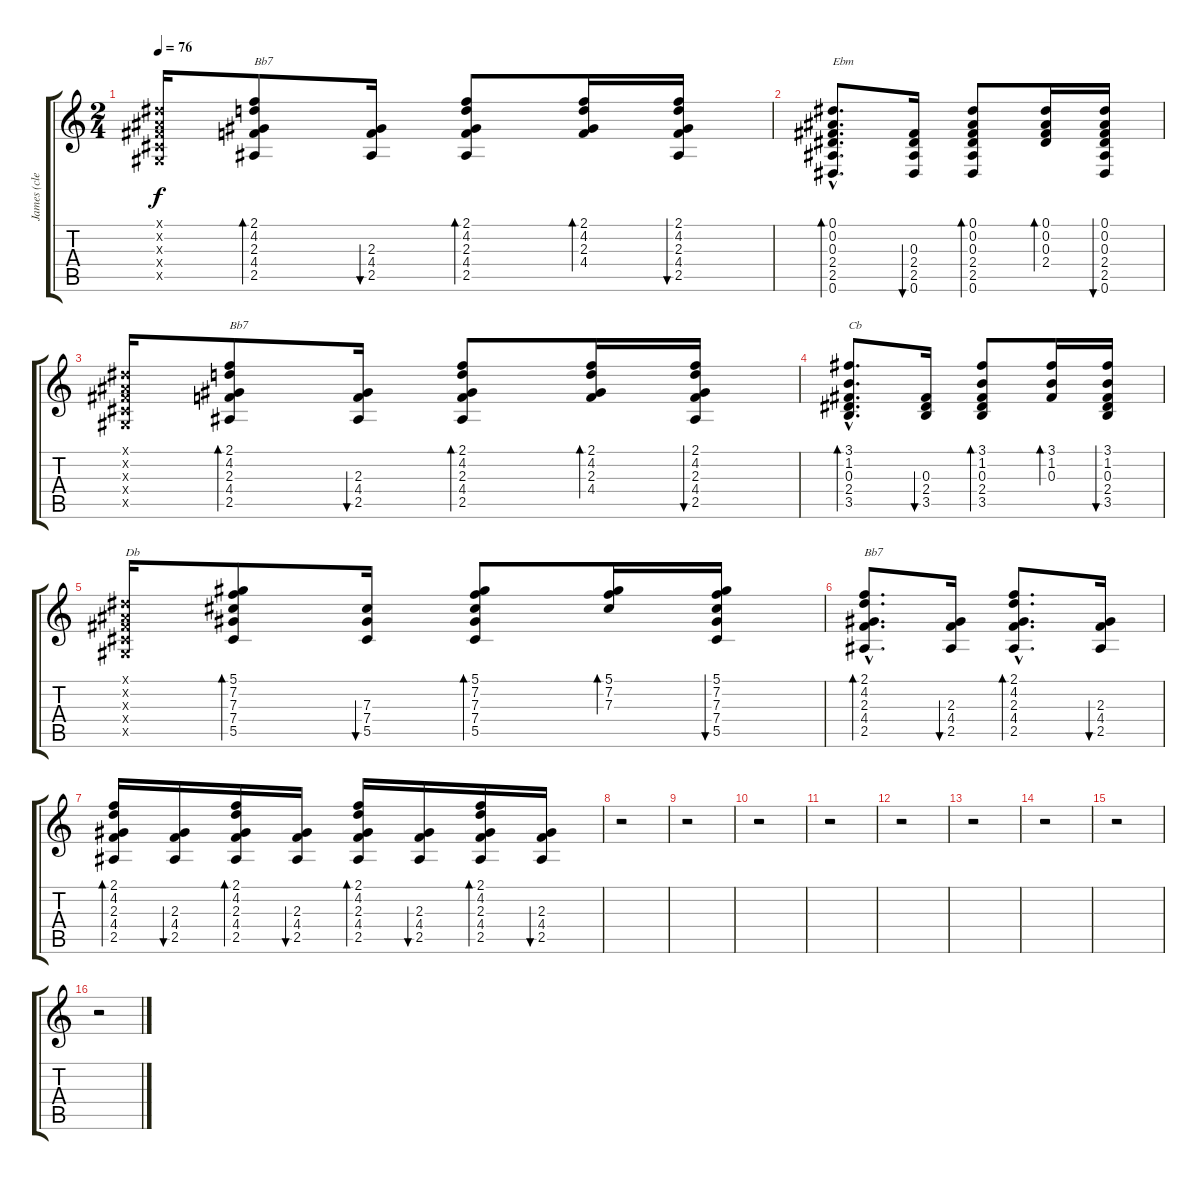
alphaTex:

\track ("James (clean)" "James (cle") {instrument electricguitarjazz}
\staff {score tabs}
\tuning (Eb4 Bb3 Gb3 Db3 Ab2 Eb2) {hide}
\ts (2 4)
\tempo 76
\clef g2
\ks c
(0.1{x} 0.2{x} 0.3{x} 0.4{x} 0.5{x}).16{dy f} (2.1 4.2 2.3 4.4 2.5).8{bd 60 txt "Bb7"} (2.3 4.4 2.5).16{bu 60} (2.1 4.2 2.3 4.4 2.5).8{bd 60} (2.1 4.2 2.3 4.4).16{bd 60} (2.1 4.2 2.3 4.4 2.5).16{bu 60} |
(0.1{hac} 0.2{hac} 0.3{hac} 2.4{hac} 2.5{hac} 0.6{hac}).8{d bd 60 txt "Ebm"} (0.3 2.4 2.5 0.6).16{bu 60} (0.1 0.2 0.3 2.4 2.5 0.6).8{bd 60} (0.1 0.2 0.3 2.4).16{bd 60} (0.1 0.2 0.3 2.4 2.5 0.6).16{bu 60} |
(0.1{x} 0.2{x} 0.3{x} 0.4{x} 0.5{x}).16 (2.1 4.2 2.3 4.4 2.5).8{bd 60 txt "Bb7"} (2.3 4.4 2.5).16{bu 60} (2.1 4.2 2.3 4.4 2.5).8{bd 60} (2.1 4.2 2.3 4.4).16{bd 60} (2.1 4.2 2.3 4.4 2.5).16{bu 60} |
(3.1{hac} 1.2{hac} 0.3{hac} 2.4{hac} 3.5{hac}).8{d bd 60 txt "Cb"} (0.3 2.4 3.5).16{bu 60} (3.1 1.2 0.3 2.4 3.5).8{bd 60} (3.1 1.2 0.3).16{bd 60} (3.1 1.2 0.3 2.4 3.5).16{bu 60} |
(0.1{x} 0.2{x} 0.3{x} 0.4{x} 0.5{x}).16{txt "Db"} (5.1 7.2 7.3 7.4 5.5).8{bd 60} (7.3 7.4 5.5).16{bu 60} (5.1 7.2 7.3 7.4 5.5).8{bd 60} (5.1 7.2 7.3).16{bd 60} (5.1 7.2 7.3 7.4 5.5).16{bu 60} |
(2.1{hac} 4.2{hac} 2.3{hac} 4.4{hac} 2.5{hac}).8{d bd 60 txt "Bb7"} (2.3 4.4 2.5).16{bu 60} (2.1{hac} 4.2{hac} 2.3{hac} 4.4{hac} 2.5{hac}).8{d bd 60} (2.3 4.4 2.5).16{bu 60} |
(2.1 4.2 2.3 4.4 2.5).16{bd 60} (2.3 4.4 2.5).16{bu 60} (2.1 4.2 2.3 4.4 2.5).16{bd 60} (2.3 4.4 2.5).16{bu 60} (2.1 4.2 2.3 4.4 2.5).16{bd 60} (2.3 4.4 2.5).16{bu 60} (2.1 4.2 2.3 4.4 2.5).16{bd 60} (2.3 4.4 2.5).16{bu 60} |
r.2 |
r.2 |
r.2 |
r.2 |
r.2 |
r.2 |
r.2 |
r.2 |
r.2
